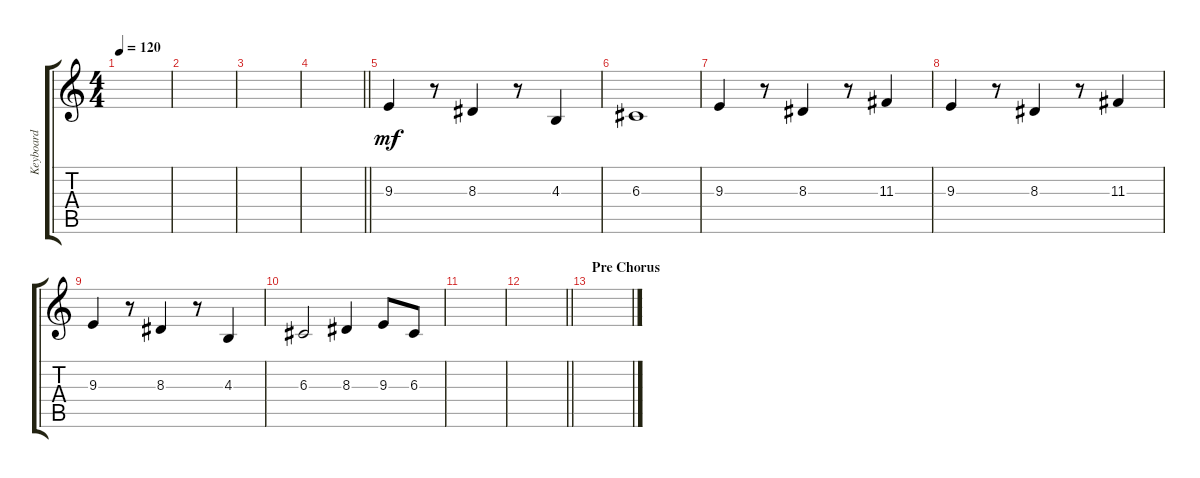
\track ("Keyboard" "Keyboard") {instrument acousticgrandpiano}
\staff {score tabs}
\tuning (E4 B3 G3 D3 A2 E2) {hide}
\ts (4 4)
\tempo 120
\clef g2
\ks c
|
|
|
\barLineRight lightlight
|
9.3.4{dy mf} r.8 8.3.4 r.8 4.3.4 |
6.3.1 |
9.3.4 r.8 8.3.4 r.8 11.3.4 |
9.3.4 r.8 8.3.4 r.8 11.3.4 |
9.3.4 r.8 8.3.4 r.8 4.3.4 |
6.3.2 8.3.4 9.3.8 6.3.8 |
|
\barLineRight lightlight
|
\section ("" "Pre Chorus")
